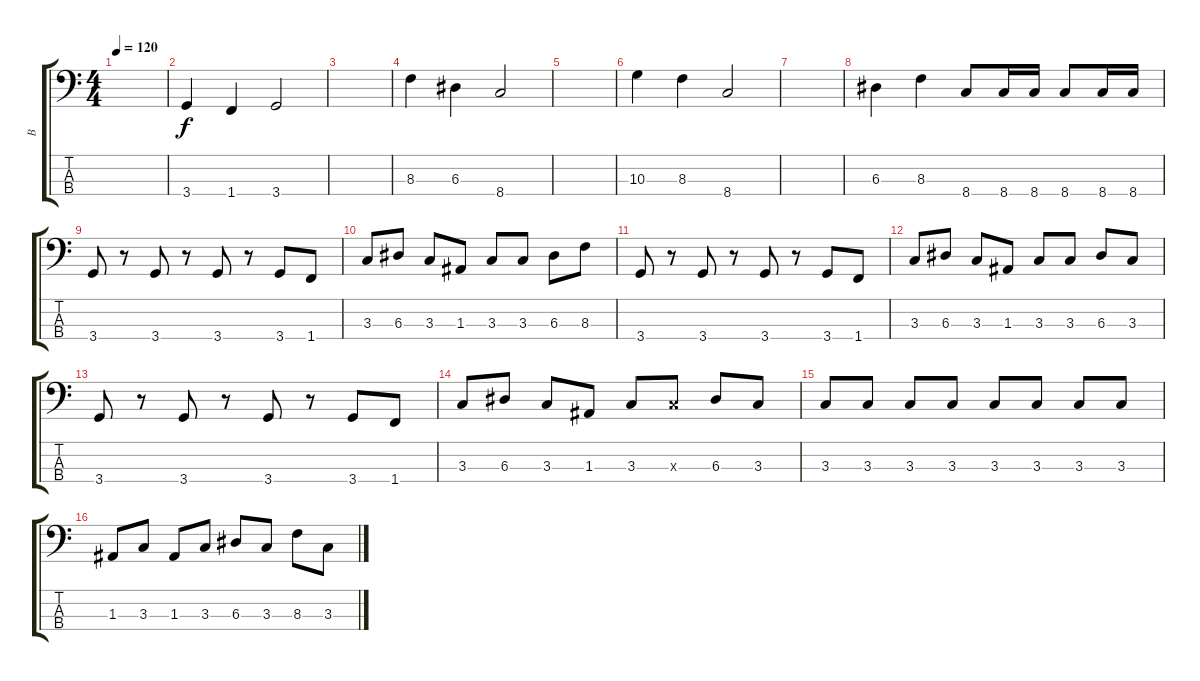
\track ("B" "B") {instrument electricbassfinger}
\staff {score tabs}
\tuning (G2 D2 A1 E1) {hide}
\ts (4 4)
\tempo 120
\clef f4
\ks c
|
3.4.4 1.4.4 3.4.2 |
|
8.3.4 6.3.4 8.4.2 |
|
10.3.4 8.3.4 8.4.2 |
|
6.3.4 8.3.4 8.4.8 8.4.16 8.4.16 8.4.8 8.4.16 8.4.16 |
3.4.8 r.8 3.4.8 r.8 3.4.8 r.8 3.4.8 1.4.8 |
3.3.8 6.3.8 3.3.8 1.3.8 3.3.8 3.3.8 6.3.8 8.3.8 |
3.4.8 r.8 3.4.8 r.8 3.4.8 r.8 3.4.8 1.4.8 |
3.3.8 6.3.8 3.3.8 1.3.8 3.3.8 3.3.8 6.3.8 3.3.8 |
3.4.8 r.8 3.4.8 r.8 3.4.8 r.8 3.4.8 1.4.8 |
3.3.8 6.3.8 3.3.8 1.3.8 3.3.8 3.3{x}.8 6.3.8 3.3.8 |
3.3.8 3.3.8 3.3.8 3.3.8 3.3.8 3.3.8 3.3.8 3.3.8 |
1.3.8 3.3.8 1.3.8 3.3.8 6.3.8 3.3.8 8.3.8 3.3.8
